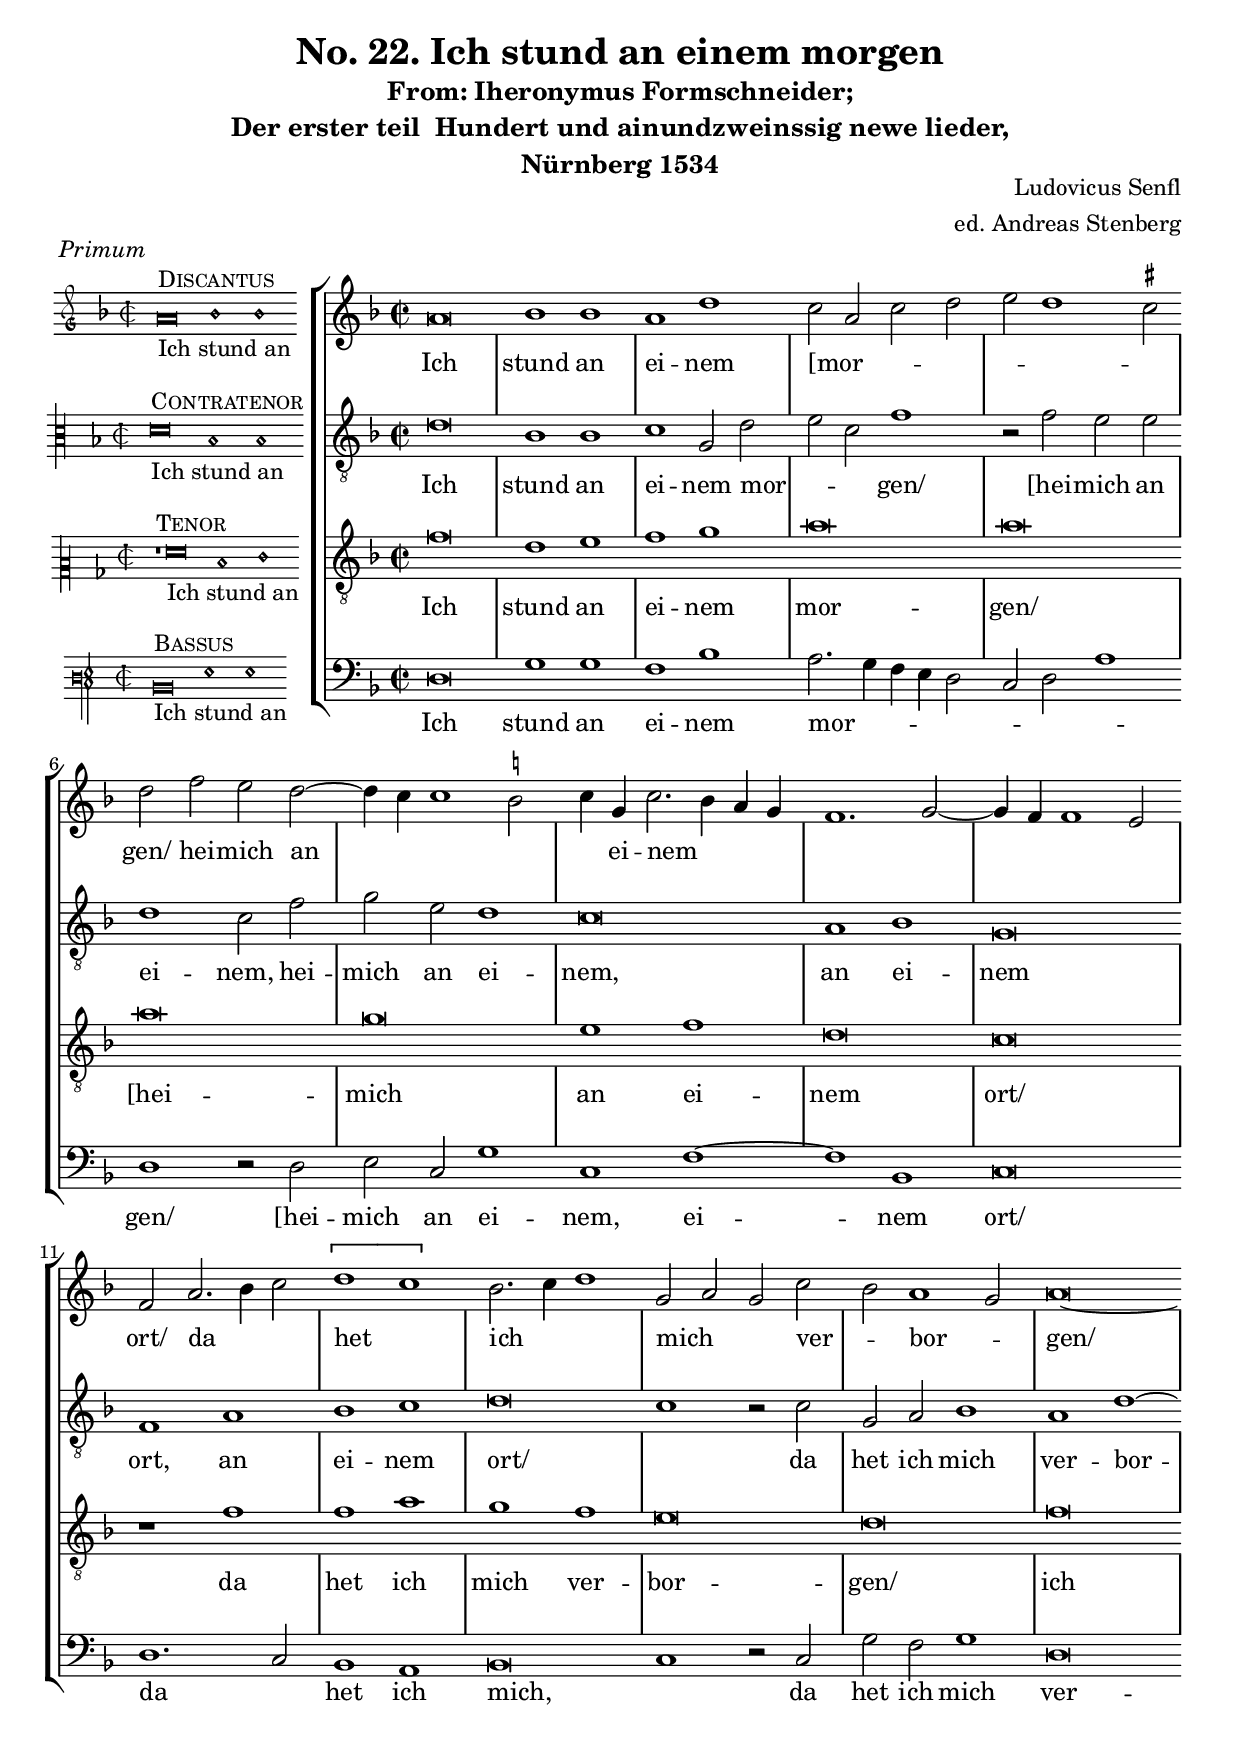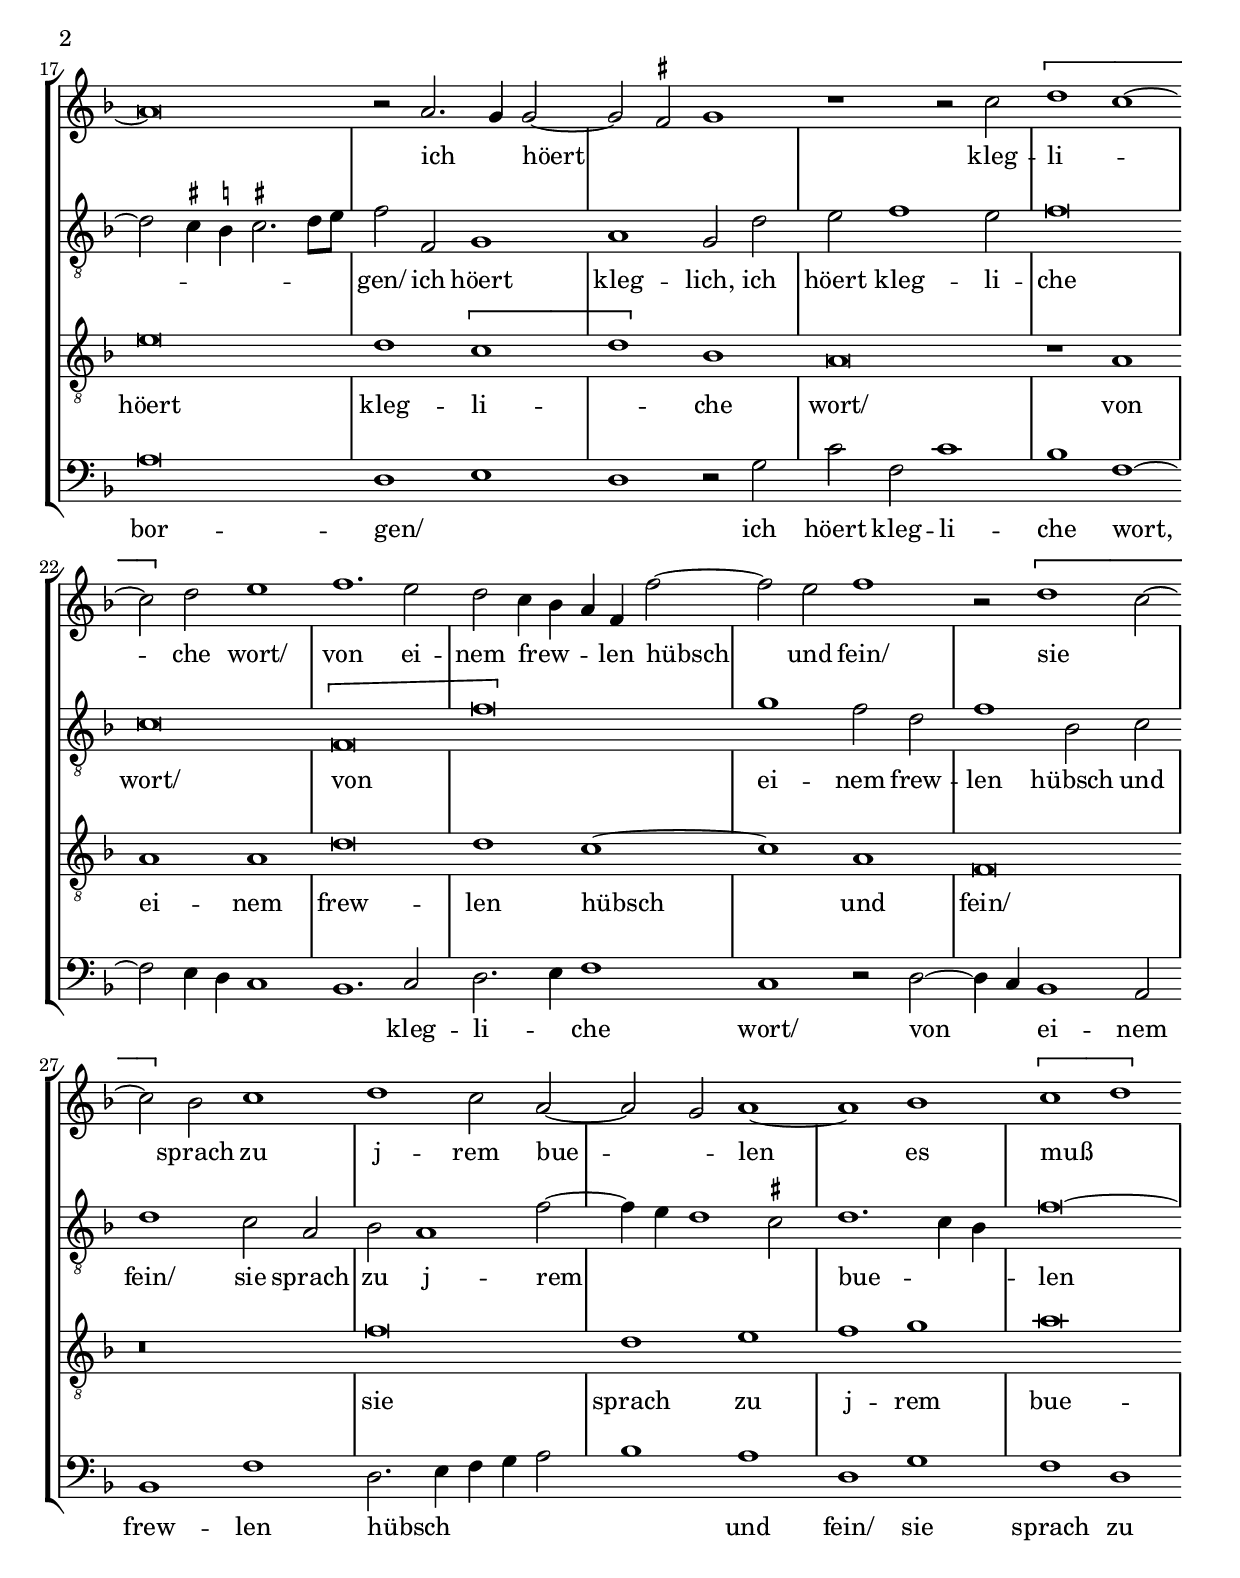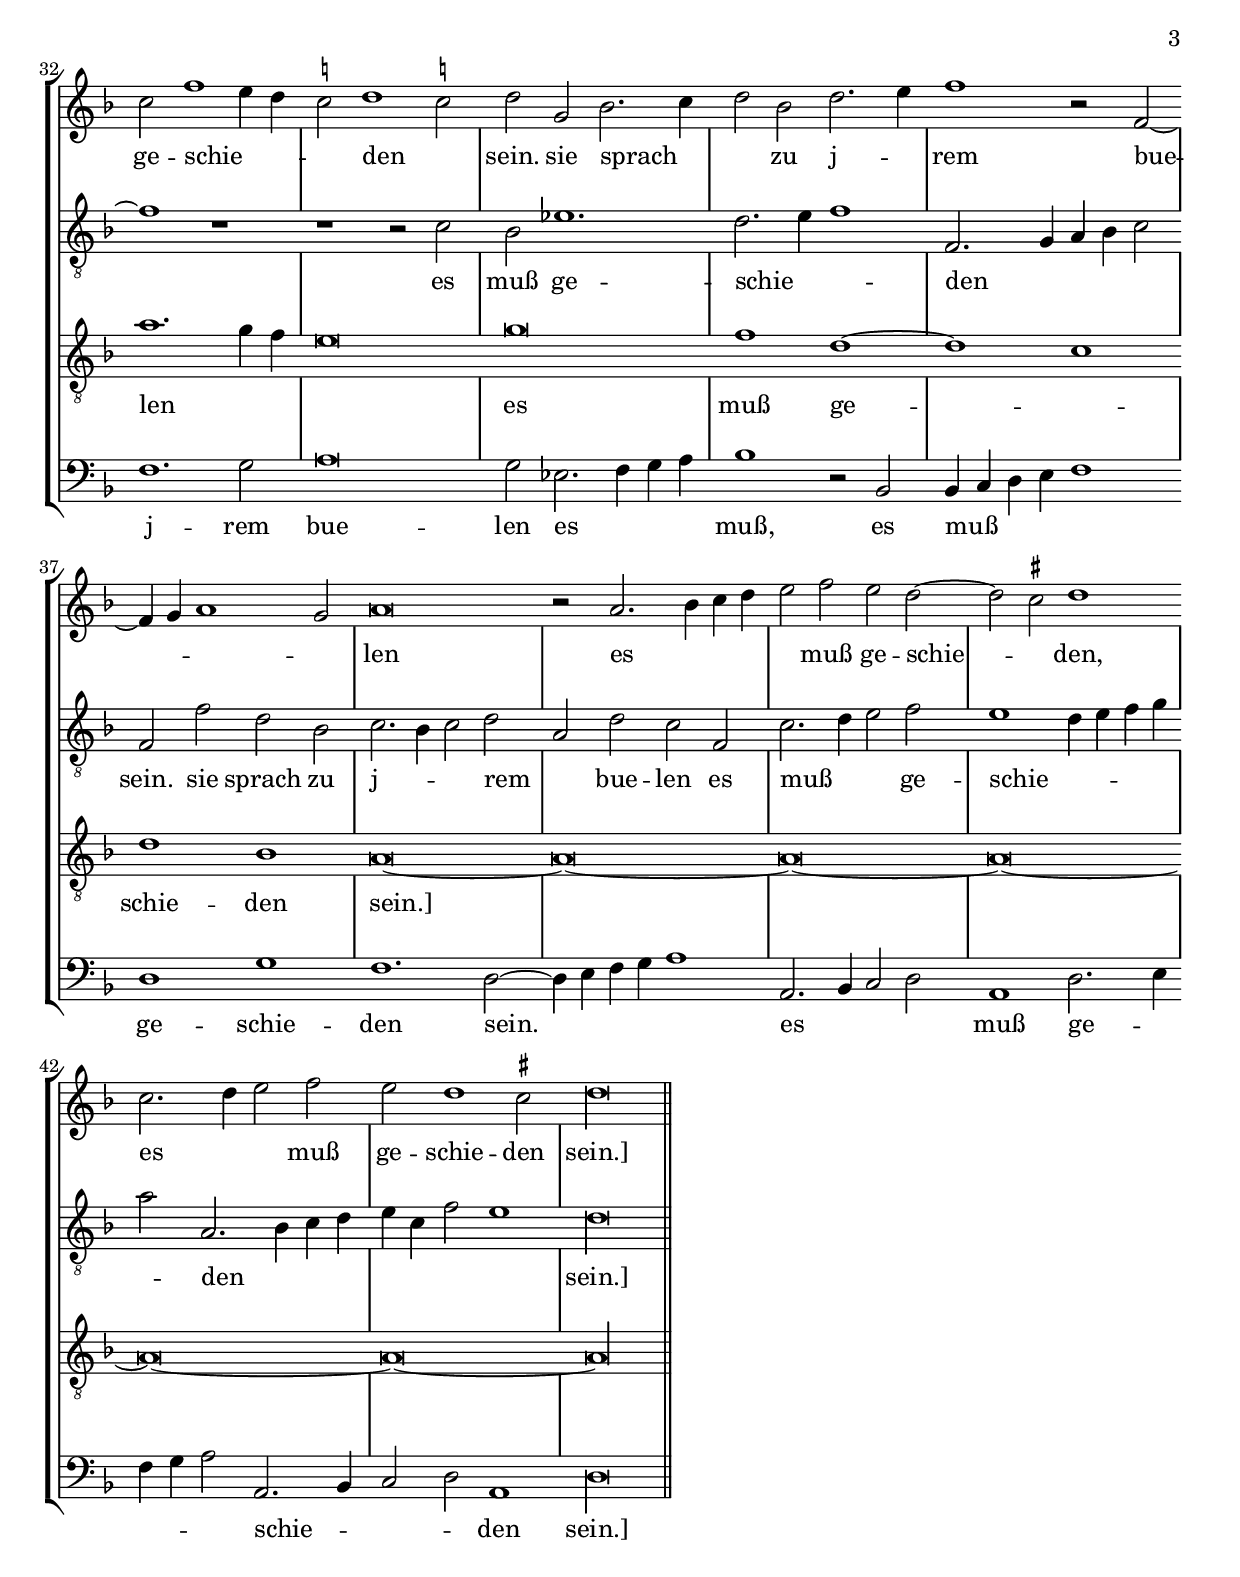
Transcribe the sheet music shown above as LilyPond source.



%%%%%%%%%%%%%%%%%%%%%%%%%%%%%%%%%%%%%%%%%%%%%%%%%%%%%%%%%%%%%%%%%%%
% This is a template based on the usual four part choir templater %
% where the voices have common lyrics at the the start but split  %
% to separate lyrics after a while.				  %
% This template is modyfied by AS from the one in the lilypond    %
% documentation.						  %
% This template is to be used for instance for fairly simple      %
% settings where the stanzas are set homophonicaly but twhere the %
% Chorus contains polyphony that require separate underlay for    %
% the different voices.						  %
%%%%%%%%%%%%%%%%%%%%%%%%%%%%%%%%%%%%%%%%%%%%%%%%%%%%%%%%%%%%%%%%%%%
\version "2.18.0"
\include "deutsch.ly"
ficta = \once \set suggestAccidentals =##t
\header {
  title = "No. 22. Ich stund an einem morgen"
  subtitle = \markup \center-column { "From: Iheronymus Formschneider;" "Der erster teil  Hundert und ainundzweinssig newe lieder," "Nürnberg 1534" }
  composer = "Ludovicus Senfl"
  arranger = "ed. Andreas Stenberg"
  poet = ""
  meter =""
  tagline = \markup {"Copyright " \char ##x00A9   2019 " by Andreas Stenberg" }

}
global = {
  \key f \major
}

sopMusic = \relative c'' {

  \set Score.tempoHideNote = ##t
  \tempo 1 = 86
  \time 2/2
  \set Timing.measureLength = #(ly:make-moment 4/2)
    \override Staff.BarLine.transparent = ##t
  a\breve
  b1 b1
  a1 d1
  c2\melisma a2 c2 d2
  e2 d1 \ficta cis2\melismaEnd
  d2 f2 e2 d2~\melisma
  d4 c4 c1 \ficta h2
  c4\melismaEnd g4 c2.\melisma b4 a4 g4			%% end of first line in orig.
  f1. g2~
  g4 f4 f1 e2\melismaEnd
  f2 a2.\melisma b4 c2\melismaEnd
  \[d1\melisma c1\]\melismaEnd
  b2.\melisma c4 d1\melismaEnd
  g,2\melisma a2 g2\melismaEnd c2\melisma
  b2\melismaEnd a1\melisma g2\melismaEnd
  a\breve~
  a\breve
  r2 a2.\melisma g4\melismaEnd g2~\melisma
  g2 \ficta fis2 g1\melismaEnd				%% end of second line
  r1 r2 c2
  \[d1\melisma c1~
  c2\]\melismaEnd d2 e1
  f1. e2
  d2 c4\melisma b4 a4\melismaEnd f4 f'2~
  f2 e2 f1
  r2 \[d1\melisma  c2~
  c2\]\melismaEnd b2 c1
  d1 c2 a2~\melisma
  a2 g2\melismaEnd a1~
  a1 b1
  \[c1\melisma d1\]\melismaEnd				%% end of third line and first page
  c2 f1\melisma e4 d4
  \ficta c!2\melismaEnd d1\melisma \ficta c!2\melismaEnd
  d2 g,2 b2.\melisma c4
  d2\melismaEnd b2 d2.\melisma e4\melismaEnd
  f1 r2 f,2~\melisma
  f4 g4 a1 g2\melismaEnd
  a\breve
  r2 a2.\melisma b4 c4 d4
  e2\melismaEnd f2 e2				%% end of fourth line (first on second page)
  d2~\melisma
  d2 \ficta cis2\melismaEnd d1
  c2.\melisma d4 e2\melismaEnd f2
  e2 d1 \ficta cis2
  \cadenzaOn
  d\longa
  \revert Staff.BarLine.transparent
  \bar "||"
}
sopWords = \lyricmode {
  Ich stund an ei -- nem [mor -- gen/
  hei -- mich an ei -- nem ort/
  da het ich mich ver -- bor -- gen/
  ich höert kleg -- li -- che wort/
  von ei -- nem frew -- len hübsch und fein/
  sie sprach zu j -- rem bue -- len
  es muß ge -- schie -- den sein.
  sie sprach zu j -- rem bue -- len
  es muß ge -- schie -- den,
  es muß ge -- schie -- den sein.]
}
altoMusic = \relative c' {
  \clef "treble_8"
  \override Staff.BarLine.transparent = ##t
  d\breve
  b1 b1
  c1 g2d'2\melisma
  e2 c2\melismaEnd f1
  r2 f2 e2 e2
  d1 c2 f2
  g2 e2 d1
  c\breve
  a1 b1
  g\breve
  f1 a1
  b1 c1
  d\breve\melisma				%% end of first line in orig
  c1\melismaEnd r2 c2
  g2 a2 b1
  a1 d1~\melisma
  d2 \ficta cis4 \ficta h4 \ficta cis!2. d8 e8\melismaEnd
  f2 f,2 g1
  a1 g2 d'2
  e2 f1 e2
  f\breve
  c\breve
  \[f,\breve\melisma
  f'\breve\]\melismaEnd
  g1 f2 d2
  f1 b,2 c2				%% end of second line
  d1 c2 a2
  b2 a1 f'2~\melisma
  f4 e4 d1 \ficta cis2\melismaEnd
  d1.\melisma c4 b4\melismaEnd
  f'\breve~
  f1 r1
  r1 r2 c2
  b2 es1.
  d2.\melisma e4 f1\melismaEnd
  f,2.\melisma g4 a4 b4 c2\melismaEnd
  f,2 f'2 d2 b2				%% end of third line and first page
  c2.\melisma b4 c2\melismaEnd d2\melisma
  a2\melismaEnd d2 c2 f,2
  c'2.\melisma d4 e2\melismaEnd f2
  e1\melisma d4 e4 f4 g4
  a2\melismaEnd a,2.\melisma b4 c4 d4
  e4 c4 f2 e1\melismaEnd
  \cadenzaOn
  d\longa
  \revert Staff.BarLine.transparent
}
altoWords = \lyricmode {
  Ich stund an ei -- nem mor -- gen/
  [hei -- mich an ei -- nem, hei -- mich an ei -- nem,
  an ei -- nem  ort,
  an ei -- nem  ort/
  da het ich mich ver -- bor -- gen/
  ich höert kleg -- lich,
  ich höert kleg -- li -- che wort/
  von ei -- nem frew -- len hübsch und fein/
  sie sprach zu j -- rem bue -- len
  es muß ge -- schie -- den sein.
  sie sprach zu j -- rem bue -- len
  es muß ge -- schie -- den sein.]
}
tenorMusic = \relative c' {
  \clef "G_8"
  \override Staff.BarLine.transparent = ##t
  f\breve
  d1 e1
  f1 g1
  a\breve
  a\breve
  a\breve
  g\breve
  e1 f1
  d\breve
  c\breve
  r1 f1
  f1 a1
  g1 f1
  e\breve
  d\breve
  f\breve
  e\breve
  d1 \[c1\melisma
  d1\]\melismaEnd b1			%% end of first line in orig.
  a\breve
  r1 a1
  a1 a1
  d\breve
  d1 c1~
  c1 a1
  f\breve
  r\breve
  f'\breve
  d1 e1
  f1 g1
  a\breve
  a1.\melisma g4 f4
  e\breve\melismaEnd
  g\breve
  f1 d1~\melisma
  d1 c1\melismaEnd
  d1 b1
  a\breve~
  a\breve~
  a\breve~
  a\breve~
  a\breve~
  a\breve~
  \cadenzaOn
  a\longa
  \revert Staff.BarLine.transparent
}
tenorWords = \lyricmode {
  Ich stund an ei -- nem mor -- gen/
  [hei -- mich an ei -- nem ort/
  da het ich mich ver -- bor -- gen/
  ich höert kleg -- li -- che wort/
  von ei -- nem frew -- len hübsch und fein/
  sie sprach zu j -- rem bue -- len es muß ge -- schie -- den sein.]
}
bassMusic = \relative c {
  \override Staff.BarLine.transparent = ##t
  d\breve
  g1 g1
  f1 b1
  a2.\melisma g4 f4 e4 d2
  c2 d2 a'1\melismaEnd
  d,1 r2 d2
  e2 c2 g'1
  c,1 f1~
  f1 b,1
  c\breve
  d1.\melisma c2\melismaEnd b1 a1			%% end of first line in orig
  b\breve\melisma
  c1\melismaEnd r2 c2
  g'2 f2 g1
  d\breve
  a'\breve
  d,1\melisma e1
  d1\melismaEnd r2 g2
  c2 f,2 c'1
  b1 f1~\melisma
  f2 e4 d4 c1
  b1.\melismaEnd c2
  d2.\melisma e4\melismaEnd f1			%% end of second line
  c1 r2 d2~\melisma
  d4 c4\melismaEnd b1 a2
  b1 f'1
  d2.\melisma e4 f4 g4 a2
  b1\melismaEnd a1
  d,1 g1
  f1 d1
  f1. g2
  a\breve
  g2 es2.\melisma f4 g4 a4\melismaEnd		%% end of third line and first page
  b1 r2 b,2
  b4\melisma c4 d4 e4 f1\melismaEnd
  d1 g1
  f1. d2~\melisma
  d4 e4 f4 g4 a1\melismaEnd
  a,2.\melisma b4 c2 d2\melismaEnd
  a1 d2.\melisma e4
  f4 g4 a2\melismaEnd a,2.\melisma b4
  c2 d2\melismaEnd a1
  \cadenzaOn
  d\longa
  \revert Staff.BarLine.transparent
}
bassWords = \lyricmode {
  Ich stund an ei -- nem mor -- gen/
  [hei -- mich an ei -- nem, ei -- nem  ort/
  da het ich mich,
  da het ich mich ver -- bor -- gen/
  ich höert kleg -- li -- che wort,
  kleg -- li -- che wort/
  von ei -- nem frew -- len hübsch und fein/
  sie sprach zu j -- rem bue -- len es muß,
  es muß ge -- schie -- den sein.
  es muß ge -- schie -- den sein.]
}
incipitDiscantus = \markup {
  \score {
    {
      %      \set Staff.instrumentName = #"Tenor "
      \override NoteHead.style = #'neomensural
      \override Rest.style = #'neomensural
      \override Staff.TimeSignature.style = #'mensural
      \cadenzaOn
      \clef "petrucci-g"
      \key f \major
      \time 2/2

      a'\breve ^\markup { \smallCaps"Discantus"} _"Ich stund an "
      b'1 b'1
    }
    \layout {
      \context {
        \Voice
        \remove "Ligature_bracket_engraver"
        \consists "Mensural_ligature_engraver"
      }
      line-width = 4.5\cm
    }
  }
}


incipitAltus = \markup {
  \score {
    {
      %      \set Staff.instrumentName = #"Tenor "
      \override NoteHead.style = #'neomensural
      \override Rest.style = #'neomensural
      \override Staff.TimeSignature.style = #'mensural
      \cadenzaOn
      \clef "petrucci-c3"
      \key f \major
      \time 2/2
      d'\breve^\markup \smallCaps"Contratenor" _"Ich stund an  "
      b1 b1
    }
    \layout {
      \context {
        \Voice
        \remove "Ligature_bracket_engraver"
        \consists "Mensural_ligature_engraver"
      }
      line-width = 4.5\cm
    }
  }
}


incipitTenor = \markup {
  \score {
    {
      %      \set Staff.instrumentName = #"Tenor "
      \override NoteHead.style = #'neomensural
      \override Rest.style = #'neomensural
      \override Staff.TimeSignature.style = #'mensural
      \cadenzaOn
      \clef "petrucci-c2"
      \key f \major
      \time 2/2
      r1 ^\markup \smallCaps"Tenor" f'\breve_"Ich stund an"
      d'1 e'1
    }
    \layout {
      \context {
        \Voice
        \remove "Ligature_bracket_engraver"
        \consists "Mensural_ligature_engraver"
      }
      line-width = 5.0\cm
    }
  }
}
#(append! supported-clefs '(("mensural-f3" . ("clefs.mensural.f" 0 0))))

incipitBassus = \markup {
  \score {
    {
      %      \set Staff.instrumentName = #"Tenor "
      \override NoteHead.style = #'neomensural
      \override Rest.style = #'neomensural
      \override Staff.TimeSignature.style = #'mensural
      \cadenzaOn
      \clef "petrucci-f3"
      \key c \major
      \time 2/2
      d\breve^\markup \smallCaps"Bassus"_"Ich stund an"
      g1 g1
    }
    \layout {
      \context {
        \Voice
        \remove "Ligature_bracket_engraver"
        \consists "Mensural_ligature_engraver"
      }
      line-width = 4.5\cm
    }
  }
}


\score {
  <<
    \new StaffGroup \with {
      \override VerticalAxisGroup.staff-staff-spacing = #'((basic-distance . 12))
    } <<
      \new Staff = treble <<
        \set Staff.instrumentName = \incipitDiscantus
        \new Voice = "sopranos" {
          \set  Staff.midiInstrument ="choir aahs"
          %	\voiceOne
          << \global \sopMusic >>
        }
      >>
      \new Lyrics = sopranos { s1 }

      \new Staff = "medius" <<
        \set Staff.instrumentName = \incipitAltus

        \new Voice = "altos" {
          %	\voiceTwo
          \set  Staff.midiInstrument ="choir aahs"
          << \global \altoMusic >>
        }
      >>

      \new Lyrics = "altos" { s1 }
      \new Staff = tenors <<
        \set Staff.instrumentName = \incipitTenor

        \clef "treble"
        \new Voice = "tenors" {
          \set  Staff.midiInstrument ="choir aahs"
          %	\voiceOne
          << \global \tenorMusic >>
        }
      >>
      \new Lyrics = "tenors" { s1 }

      \new Staff ="basses" {
        \set Staff.instrumentName = \incipitBassus

        \new Voice = "basses" {
          \set  Staff.midiInstrument ="choir aahs"
          \clef "bass"
          %	\voiceTwo
          << \global \bassMusic >>
        }
      }
    >>
    \new Lyrics = basses { s1 }

    \context Lyrics = sopranos \lyricsto sopranos \sopWords
    \context Lyrics = altos \lyricsto altos \altoWords
    \context Lyrics = tenors \lyricsto tenors \tenorWords
    \context Lyrics = basses \lyricsto basses \bassWords
  >>
  \layout {
    \context {
      \Score
      % no bars in staves
      %      \override BarLine.transparent = ##t

    }
    % the next three instructions keep the lyrics between the bar lines
    \context {
      \Lyrics
      \consists "Bar_engraver"
      \override BarLine.transparent = ##t
    }
    \context {
      \StaffGroup
      \consists "Separating_line_group_engraver"
    }
    \context {
      \Voice
      % no slurs
      \override Slur.transparent = ##t
      % Comment in the below "\remove" command to allow line
      % breaking also at those barlines where a note overlaps
      % into the next bar.  The command is commented out in this
      % short example score, but especially for large scores, you
      % will typically yield better line breaking and thus improve
      % overall spacing if you comment in the following command.
      %\remove "Forbid_line_break_engraver"
    }
    indent = 4.5\cm
  }
  \header {
    piece = \markup \italic "Primum"
  }
}
\score {
  <<
    \new StaffGroup <<
      \new Staff = treble <<
        \set Staff.instrumentName = \incipitDiscantus
        \new Voice = "sopranos" {
          \set  Staff.midiInstrument ="choir aahs"
          %	\voiceOne
          << \global \sopMusic >>
        }
      >>
      \new Lyrics = sopranos { s1 }

      \new Staff = "medius" <<
        \set Staff.instrumentName = \incipitAltus

        \new Voice = "altos" {
          %	\voiceTwo
          \set  Staff.midiInstrument ="choir aahs"
          << \global \altoMusic >>
        }
      >>

      \new Lyrics = "altos" { s1 }
      \new Staff = tenors <<
        \set Staff.instrumentName = \incipitTenor

        \clef "treble"
        \new Voice = "tenors" {
          \set  Staff.midiInstrument ="choir aahs"
          %	\voiceOne
          << \global \tenorMusic >>
        }
      >>
      \new Lyrics = "tenors" { s1 }

      \new Staff ="basses" {
        \set Staff.instrumentName = \incipitBassus

        \new Voice = "basses" {
          \set  Staff.midiInstrument ="choir aahs"
          \clef "G_8"
          %	\voiceTwo
          << \global \bassMusic >>
        }
      }
    >>
    \new Lyrics = basses { s1 }

    \context Lyrics = sopranos \lyricsto sopranos \sopWords
    \context Lyrics = altos \lyricsto altos \altoWords
    \context Lyrics = tenors \lyricsto tenors \tenorWords
    \context Lyrics = basses \lyricsto basses \bassWords
  >>
  \midi {}
}

\markup {
  \column {
    \fill-line {
      ""
      {
        \column {
          \left-align {
            \line { \hspace #'15 "1." }
            "Ich stund an einem morgen/"
            "heimich an einem ort/"
            "da het ich mich verborgen/"
            "Ich hört klegliche wort/"
            "von einem frewlen hübsch und fein/"
            "sie sprach zu jrem buelen"
            "es muß gescheiden sein."
          }
        }
      }
      ""
      {
        \column {
          \left-align {
            \line { \hspace #'15 "2." }
            "Hertz lieb ich hab vernumen/"
            "du wölst von hinnen schier/"
            "wen wiltu wider kumen/"
            "das soltu sagen mir/"
            "nun merk mein feins lieb was ich sag/"
            "mein zukunft thust mich fragen/"
            "was weder stund noch tag."
          }
        }
      }
      ""
    }
    \vspace #'1.5
    \fill-line {
      ""
      {
        \column {
          \left-align {
            \line { \hspace #'15 "3." }
            "Das frewlein weinet sere"
            "Sein hertz was unmuts wol/"
            "so gib mir weis und lere/"
            "was ich mich halten sol/"
            "für dich so setz ich al mein hab/"
            "und wiltu hie bebleiben/"
            "verzer dich iar und tag."
          }
        }
      }
      ""
      {
        \column {
          \left-align {
            \line { \hspace #'15 "4." }
            "Das knab sprach aus seinem muete/"
            "dein wil ich wol soüer/"
            "ver zer ich dir dein guete/"
            "ein iar wer bald hinfür/"
            "darnach mus es gescheyden sein/"
            "ich wil dich freundlich bitten/"
            "setz deinen willen darein."
          }
        }
      }
      ""
    }
    \vspace #'1.5
    \fill-line {
      ""
      {
        \column {
          \left-align {
            \line { \hspace #'15 "5." }
            "Das freulein schren laut worten/"
            "wort yber alless leyd/"
            "mich krenckin deine worte/"
            "hertz lieb nit von mir scheide/"
            "für dich setz ich gut und eer/"
            "und solt ich mit dir ziehen/"
            "kein weg wer mir zu ferr."
          }
        }
      }
      ""
      {
        \column {
          \left-align {
            \line { \hspace #'15 "6." }
            "Da sprach der knab mit zuchten/"
            "mein schatz ob allem gut/"
            "ich wil dich freuntlich bitten/"
            "schlag solchs aus deinem muet/"
            "gedecht mer an die frerunde dein/"
            "die dir kein arges trawen/"
            "und telich bey dir sein."
          }
        }
      }
      ""
    }
    \vspace #'1.5
    \fill-line {
      ""
      {
        \column {
          \left-align {
            \line { \hspace #'15 "7." }
            "Da kert er ir den rucken/"
            "er sprach nit mer zu ir/"
            "das freilen teth sich schmucken/"
            "in einen winkel schier/"
            "es weinet dz sie schier verging/"
            "dis hat ein Schreiber gesungen/"
            "wie es eim frewlen gieng."
          }
        }
      }
      ""
    }
  }
}
\paper {
  ragged-bottom = ##t
  ragged-last-bottom = ##t
  ragged-last = ##t
}

%{
convert-ly.py (GNU LilyPond) 2.18.2  convert-ly.py: Processing `'...
Applying conversion: 2.15.7, 2.15.9, 2.15.10, 2.15.16, 2.15.17,
2.15.18, 2.15.19, 2.15.20, 2.15.25, 2.15.32, 2.15.39, 2.15.40,
2.15.42, 2.15.43, 2.16.0, 2.17.0, 2.17.4, 2.17.5, 2.17.6, 2.17.11,
2.17.14, 2.17.15, 2.17.18, 2.17.19, 2.17.20, 2.17.25, 2.17.27,
2.17.29, 2.17.97, 2.18.0
%}
